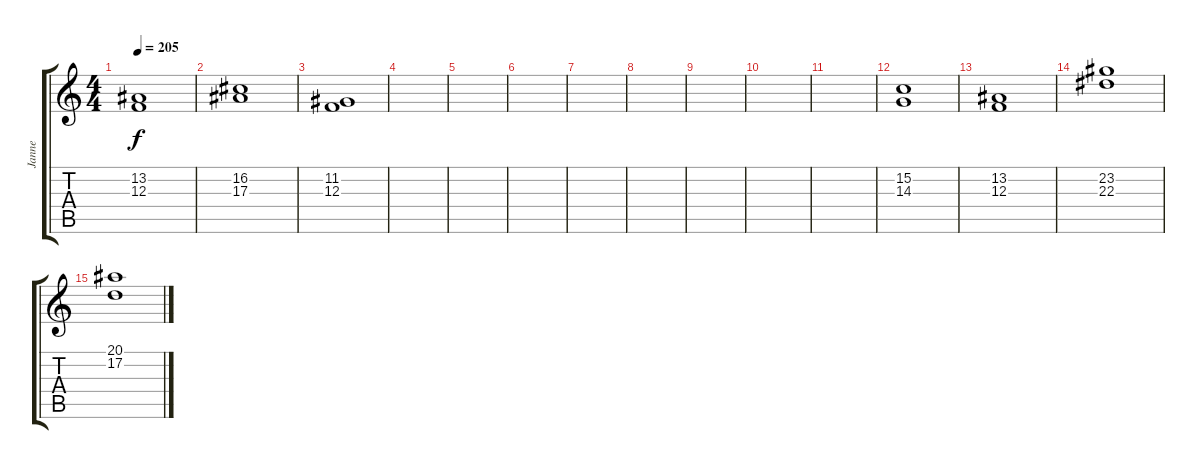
\track ("Janne" "Janne") {instrument stringensemble1}
\staff {score tabs}
\tuning (D4 A3 F3 C3 G2 C2) {hide}
\ts (4 4)
\tempo 205
\clef g2
\ks c
(13.2 12.3).1{dy f} |
(16.2 17.3).1 |
(11.2 12.3).1 |
|
|
|
|
|
|
|
|
(15.2 14.3).1 |
(13.2 12.3).1 |
(23.2 22.3).1 |
(20.1 17.2).1
